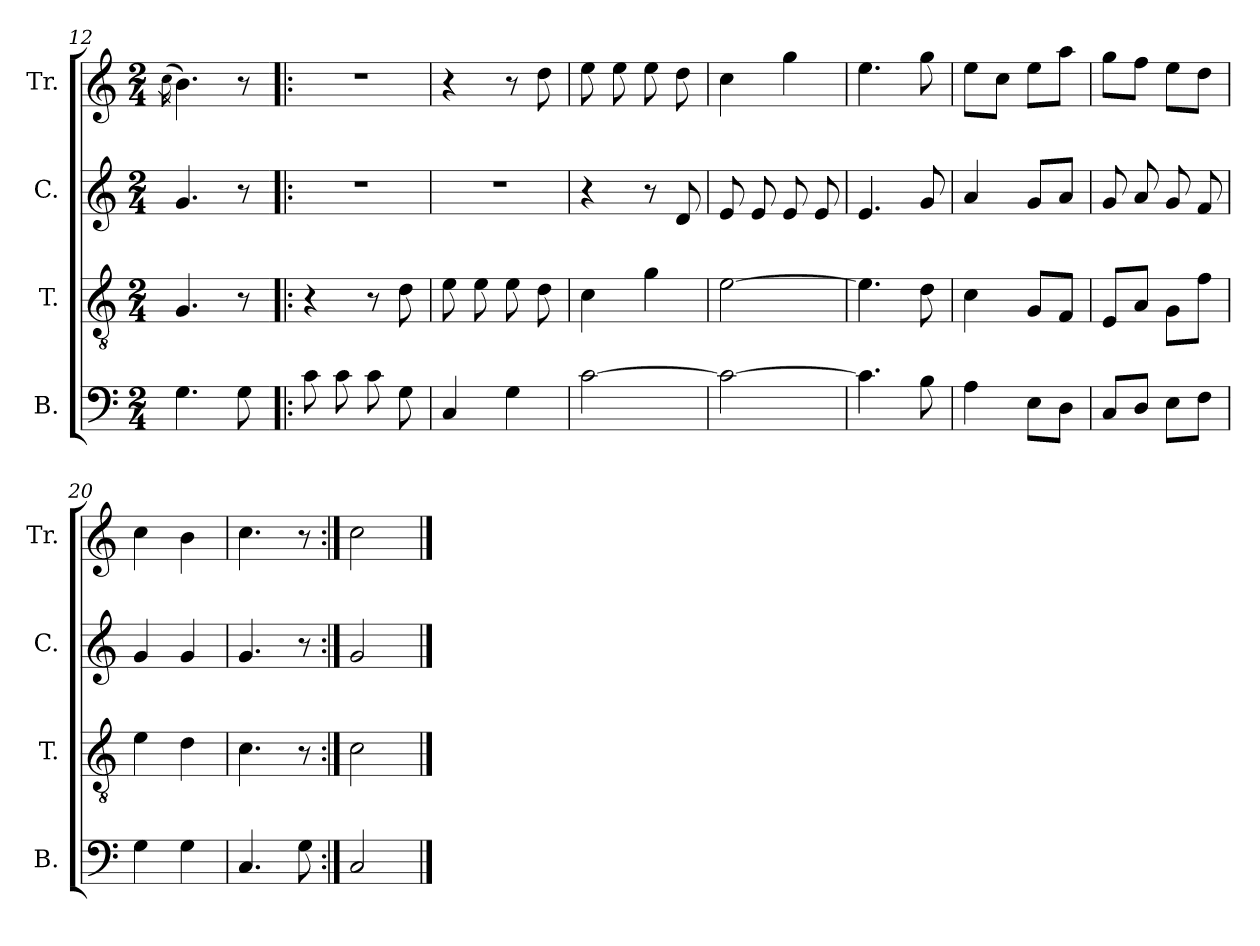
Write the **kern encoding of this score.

**kern	**kern	**kern	**kern
*part4	*part3	*part2	*part1
*staff4	*staff3	*staff2	*staff1
*I"B.	*I"T.	*I"C.	*I"Tr.
*I'B.	*I'T.	*I'C.	*I'Tr.
*clefF4	*clefGv2	*clefG2	*clefG2
*k[]	*k[]	*k[]	*k[]
*M2/4	*M2/4	*M2/4	*M2/4
=12	=12	=12	=12
.	.	.	(16qcc!\
4.G!\	4.G!/	4.g!/	4.b!\)
8G!\	8r	8r	8r
=13!|:	=13!|:	=13!|:	=13!|:
8c!\	4r	2r	2r
8c!\	.	.	.
8c!\	8r	.	.
8G!\	8d!\	.	.
=14	=14	=14	=14
4C!/	8e!\	2r	4r
.	8e!\	.	.
4G!\	8e!\	.	8r
.	8d!\	.	8dd!\
=15	=15	=15	=15
[2c!\	4c!\	4r	8ee!\
.	.	.	8ee!\
.	4g!\	8r	8ee!\
.	.	8d!/	8dd!\
=16	=16	=16	=16
2c!\_	[2e!\	8e!/	4cc!\
.	.	8e!/	.
.	.	8e!/	4gg!\
.	.	8e!/	.
=17	=17	=17	=17
4.c!\]	4.e!\]	4.e!/	4.ee!\
8B!\	8d!\	8g!/	8gg!\
=18	=18	=18	=18
4A!\	4c!\	4a!/	8ee!\L
.	.	.	8cc!\J
8E!\L	8G!/L	8g!/L	8ee!\L
8D!\J	8F!/J	8a!/J	8aa!\J
=19	=19	=19	=19
8C!/L	8E!/L	8g!/	8gg!\L
8D!/J	8A!/J	8a!/	8ff!\J
8E!\L	8G!\L	8g!/	8ee!\L
8F!\J	8f!\J	8f!/	8dd!\J
=20	=20	=20	=20
4G!\	4e!\	4g!/	4cc!\
4G!\	4d!\	4g!/	4b!\
=21	=21	=21	=21
4.C!/	4.c!\	4.g!/	4.cc!\
8G!\	8r	8r	8r
=22:|!	=22:|!	=22:|!	=22:|!
2C!/	2c!\	2g!/	2cc!\
==	==	==	==
*-	*-	*-	*-
